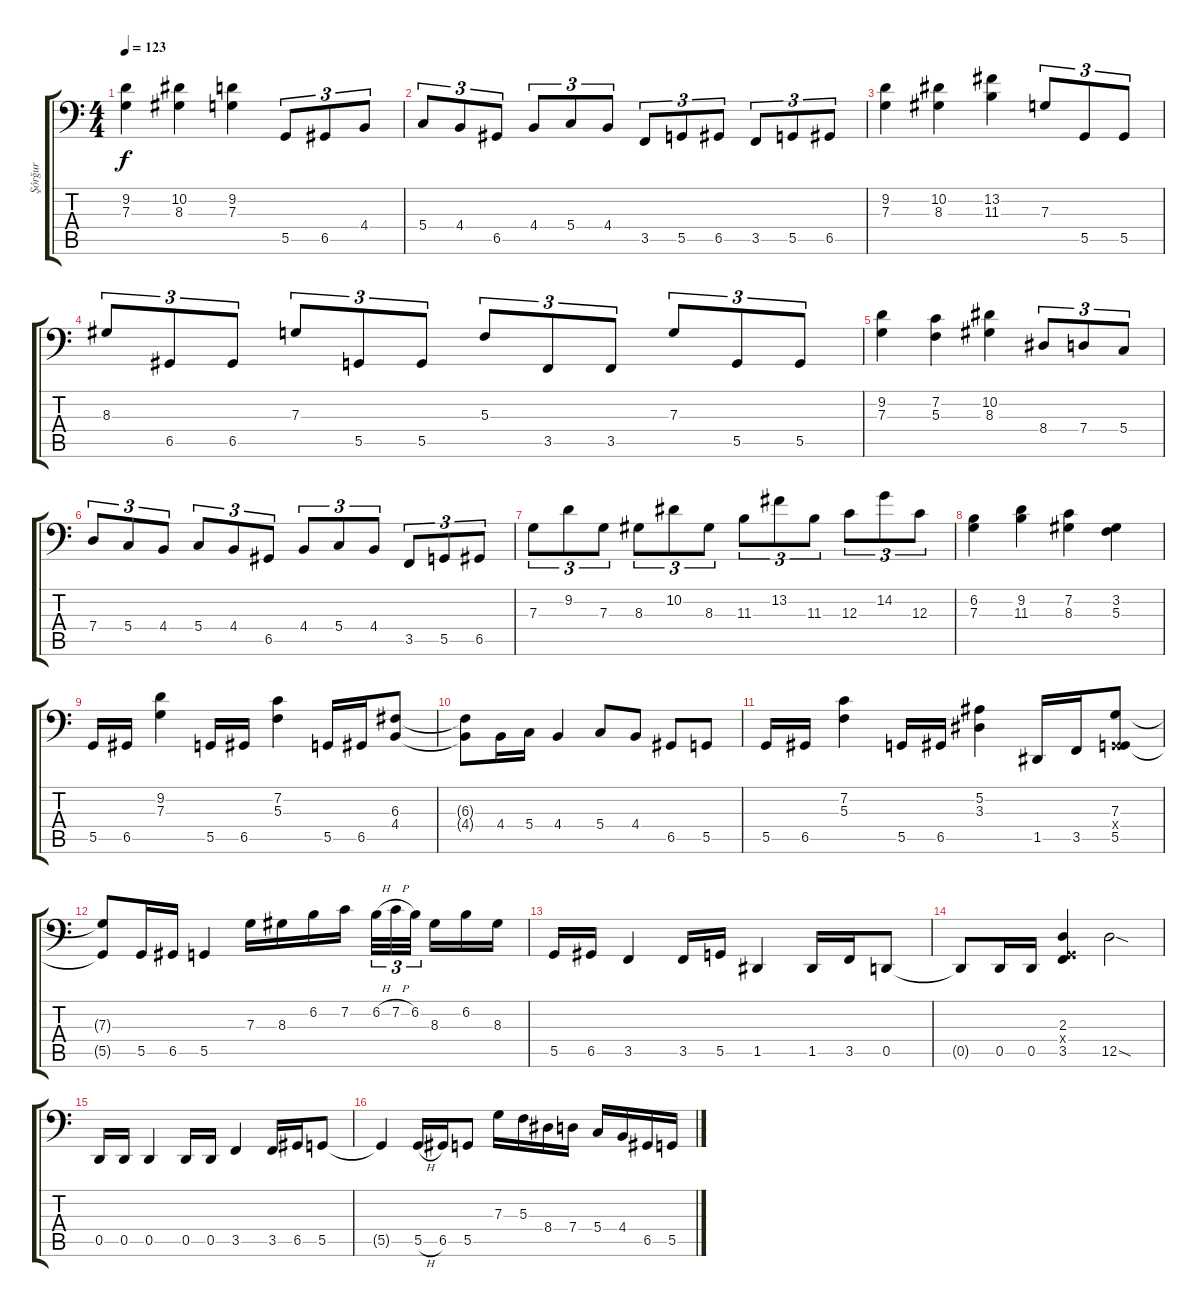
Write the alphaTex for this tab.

\track ("Şórğur " "Şórğur ") {instrument distortionguitar}
\staff {score tabs}
\tuning (A2 F2 C2 G1 D1 A0) {hide}
\ts (4 4)
\tempo 123
\clef f4
\ks c
(9.2 7.3).4{dy f} (10.2 8.3).4 (9.2 7.3).4 5.5.8{tu (3 2)} 6.5.8{tu (3 2)} 4.4.8{tu (3 2)} |
5.4.8{tu (3 2)} 4.4.8{tu (3 2)} 6.5.8{tu (3 2)} 4.4.8{tu (3 2)} 5.4.8{tu (3 2)} 4.4.8{tu (3 2)} 3.5.8{tu (3 2)} 5.5.8{tu (3 2)} 6.5.8{tu (3 2)} 3.5.8{tu (3 2)} 5.5.8{tu (3 2)} 6.5.8{tu (3 2)} |
(9.2 7.3).4 (10.2 8.3).4 (13.2 11.3).4 7.3.8{tu (3 2)} 5.5.8{tu (3 2)} 5.5.8{tu (3 2)} |
8.3.8{tu (3 2)} 6.5.8{tu (3 2)} 6.5.8{tu (3 2)} 7.3.8{tu (3 2)} 5.5.8{tu (3 2)} 5.5.8{tu (3 2)} 5.3.8{tu (3 2)} 3.5.8{tu (3 2)} 3.5.8{tu (3 2)} 7.3.8{tu (3 2)} 5.5.8{tu (3 2)} 5.5.8{tu (3 2)} |
(9.2 7.3).4 (7.2 5.3).4 (10.2 8.3).4 8.4.8{tu (3 2)} 7.4.8{tu (3 2)} 5.4.8{tu (3 2)} |
7.4.8{tu (3 2)} 5.4.8{tu (3 2)} 4.4.8{tu (3 2)} 5.4.8{tu (3 2)} 4.4.8{tu (3 2)} 6.5.8{tu (3 2)} 4.4.8{tu (3 2)} 5.4.8{tu (3 2)} 4.4.8{tu (3 2)} 3.5.8{tu (3 2)} 5.5.8{tu (3 2)} 6.5.8{tu (3 2)} |
7.3.8{tu (3 2)} 9.2.8{tu (3 2)} 7.3.8{tu (3 2)} 8.3.8{tu (3 2)} 10.2.8{tu (3 2)} 8.3.8{tu (3 2)} 11.3.8{tu (3 2)} 13.2.8{tu (3 2)} 11.3.8{tu (3 2)} 12.3.8{tu (3 2)} 14.2.8{tu (3 2)} 12.3.8{tu (3 2)} |
(6.2 7.3).4 (9.2 11.3).4 (7.2 8.3).4 (3.2 5.3).4 |
5.5.16 6.5.16 (9.2 7.3).4 5.5.16 6.5.16 (7.2 5.3).4 5.5.16 6.5.16 (6.3 4.4).8 |
(6.3{t} 4.4{t}).8 4.4.16 5.4.16 4.4.4 5.4.8 4.4.8 6.5.8 5.5.8 |
5.5.16 6.5.16 (7.2 5.3).4 5.5.16 6.5.16 (5.2 3.3).4 1.5.16 3.5.16 (7.3 0.4{x} 5.5).8 |
(7.3{t} 5.5{t}).8 5.5.16 6.5.16 5.5.4 7.3.16 8.3.16 6.2.16 7.2.16 6.2{h}.32{tu (3 2)} 7.2{h}.32{tu (3 2)} 6.2.32{tu (3 2) beam splitsecondary} 8.3.16 6.2.16 8.3.16 |
5.5.16 6.5.16 3.5.4 3.5.16 5.5.16 1.5.4 1.5.16 3.5.16 0.5.8 |
0.5{t}.8 0.5.16 0.5.16 (2.3 0.4{x} 3.5).4 12.5{sod}.2 |
0.5.16 0.5.16 0.5.4 0.5.16 0.5.16 3.5.4 3.5.16 6.5.16 5.5.8 |
5.5{t}.4 5.5{h}.16 6.5.16 5.5.8 7.3.16 5.3.16 8.4.16 7.4.16 5.4.16 4.4.16 6.5.16 5.5.16
